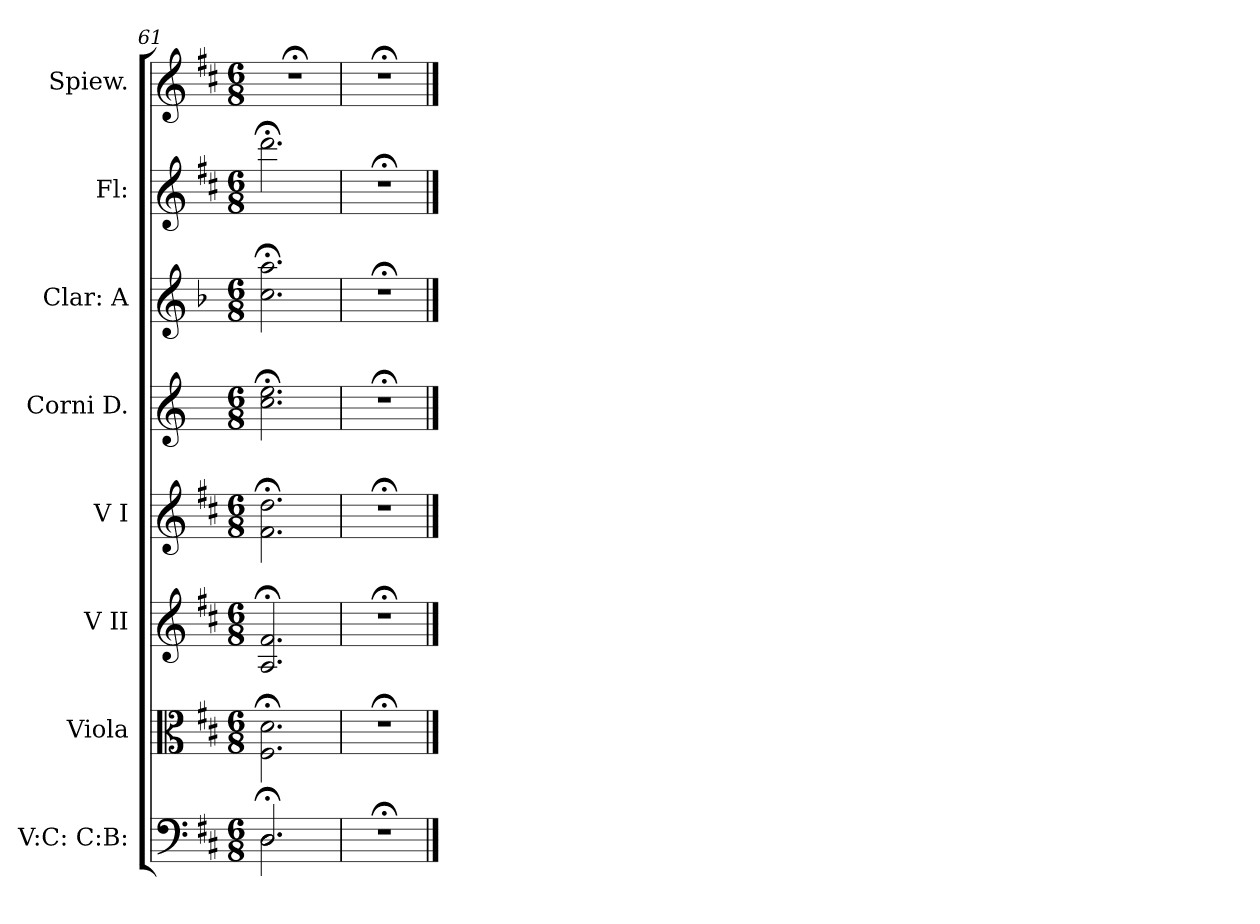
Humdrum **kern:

**kern	**kern	**kern	**kern	**kern	**kern	**kern	**kern
*part8	*part7	*part6	*part5	*part4	*part3	*part2	*part1
*staff8	*staff7	*staff6	*staff5	*staff4	*staff3	*staff2	*staff1
*I"V:C: C:B:	*I"Viola	*I"V II	*I"V I	*I"Corni D.	*I"Clar: A	*I"Fl:	*I"Spiew.
*	*I'vla	*	*	*	*	*I'fl	*
*clefF4	*clefC3	*clefG2	*clefG2	*clefG2	*clefG2	*clefG2	*clefG2
*	*	*	*	*ITrd6c10	*ITrd2c3	*	*
*k[f#c#]	*k[f#c#]	*k[f#c#]	*k[f#c#]	*k[f#c#]	*k[f#c#]	*k[f#c#]	*k[f#c#]
*M6/8	*M6/8	*M6/8	*M6/8	*M6/8	*M6/8	*M6/8	*M6/8
=61	=61	=61	=61	=61	=61	=61	=61
*^	*	*	*	*	*	*	*
2.D;</	2.D\	2.F#;<\ 2.d;<\	2.A;</ 2.f#;</	2.f#;<\ 2.dd;<\	2.d;<\ 2.f#;<\	2.a;<\ 2.ff#;<\	2.ddd;<\	2.r;<
=62	=62	=62	=62	=62	=62	=62	=62	=62
!LO:TX:b:Bi:t=Fine	!	!	!	!	!	!	!	!
*v	*v	*	*	*	*	*	*	*
2.r;<	2.r;<	2.r;<	2.r;<	2.r;<	2.r;<	2.r;<	2.r;<
==	==	==	==	==	==	==	==
*-	*-	*-	*-	*-	*-	*-	*-
